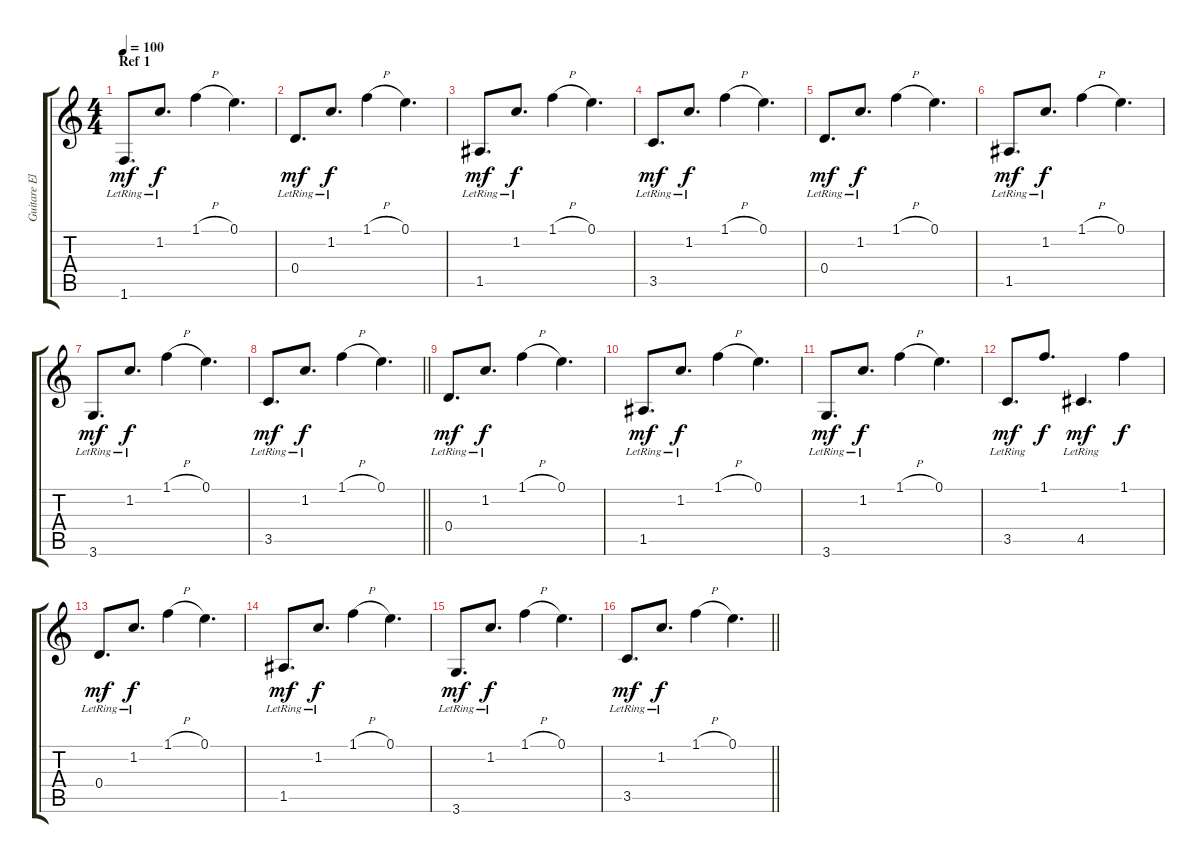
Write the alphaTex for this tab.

\track ("Guitare El." "Guitare El") {instrument overdrivenguitar}
\staff {score tabs}
\tuning (E4 B3 G3 D3 A2 E2) {hide}
\ts (4 4)
\section ("" "Ref 1")
\tempo 100
\clef g2
\ks c
1.6{lr}.8{d dy mf} 1.2{lr}.8{d dy f} 1.1{h}.4 0.1.4{d} |
0.4{lr}.8{d dy mf} 1.2{lr}.8{d dy f} 1.1{h}.4 0.1.4{d} |
1.5{lr}.8{d dy mf} 1.2{lr}.8{d dy f} 1.1{h}.4 0.1.4{d} |
3.5{lr}.8{d dy mf} 1.2{lr}.8{d dy f} 1.1{h}.4 0.1.4{d} |
0.4{lr}.8{d dy mf} 1.2{lr}.8{d dy f} 1.1{h}.4 0.1.4{d} |
1.5{lr}.8{d dy mf} 1.2{lr}.8{d dy f} 1.1{h}.4 0.1.4{d} |
3.6{lr}.8{d dy mf} 1.2{lr}.8{d dy f} 1.1{h}.4 0.1.4{d} |
\barLineRight lightlight
3.5{lr}.8{d dy mf} 1.2{lr}.8{d dy f} 1.1{h}.4 0.1.4{d} |
0.4{lr}.8{d dy mf} 1.2{lr}.8{d dy f} 1.1{h}.4 0.1.4{d} |
1.5{lr}.8{d dy mf} 1.2{lr}.8{d dy f} 1.1{h}.4 0.1.4{d} |
3.6{lr}.8{d dy mf} 1.2{lr}.8{d dy f} 1.1{h}.4 0.1.4{d} |
3.5{lr}.8{d dy mf} 1.1.8{d dy f} 4.5{lr}.4{d dy mf} 1.1.4{dy f} |
0.4{lr}.8{d dy mf} 1.2{lr}.8{d dy f} 1.1{h}.4 0.1.4{d} |
1.5{lr}.8{d dy mf} 1.2{lr}.8{d dy f} 1.1{h}.4 0.1.4{d} |
3.6{lr}.8{d dy mf} 1.2{lr}.8{d dy f} 1.1{h}.4 0.1.4{d} |
\barLineRight lightlight
3.5{lr}.8{d dy mf} 1.2{lr}.8{d dy f} 1.1{h}.4 0.1.4{d}
